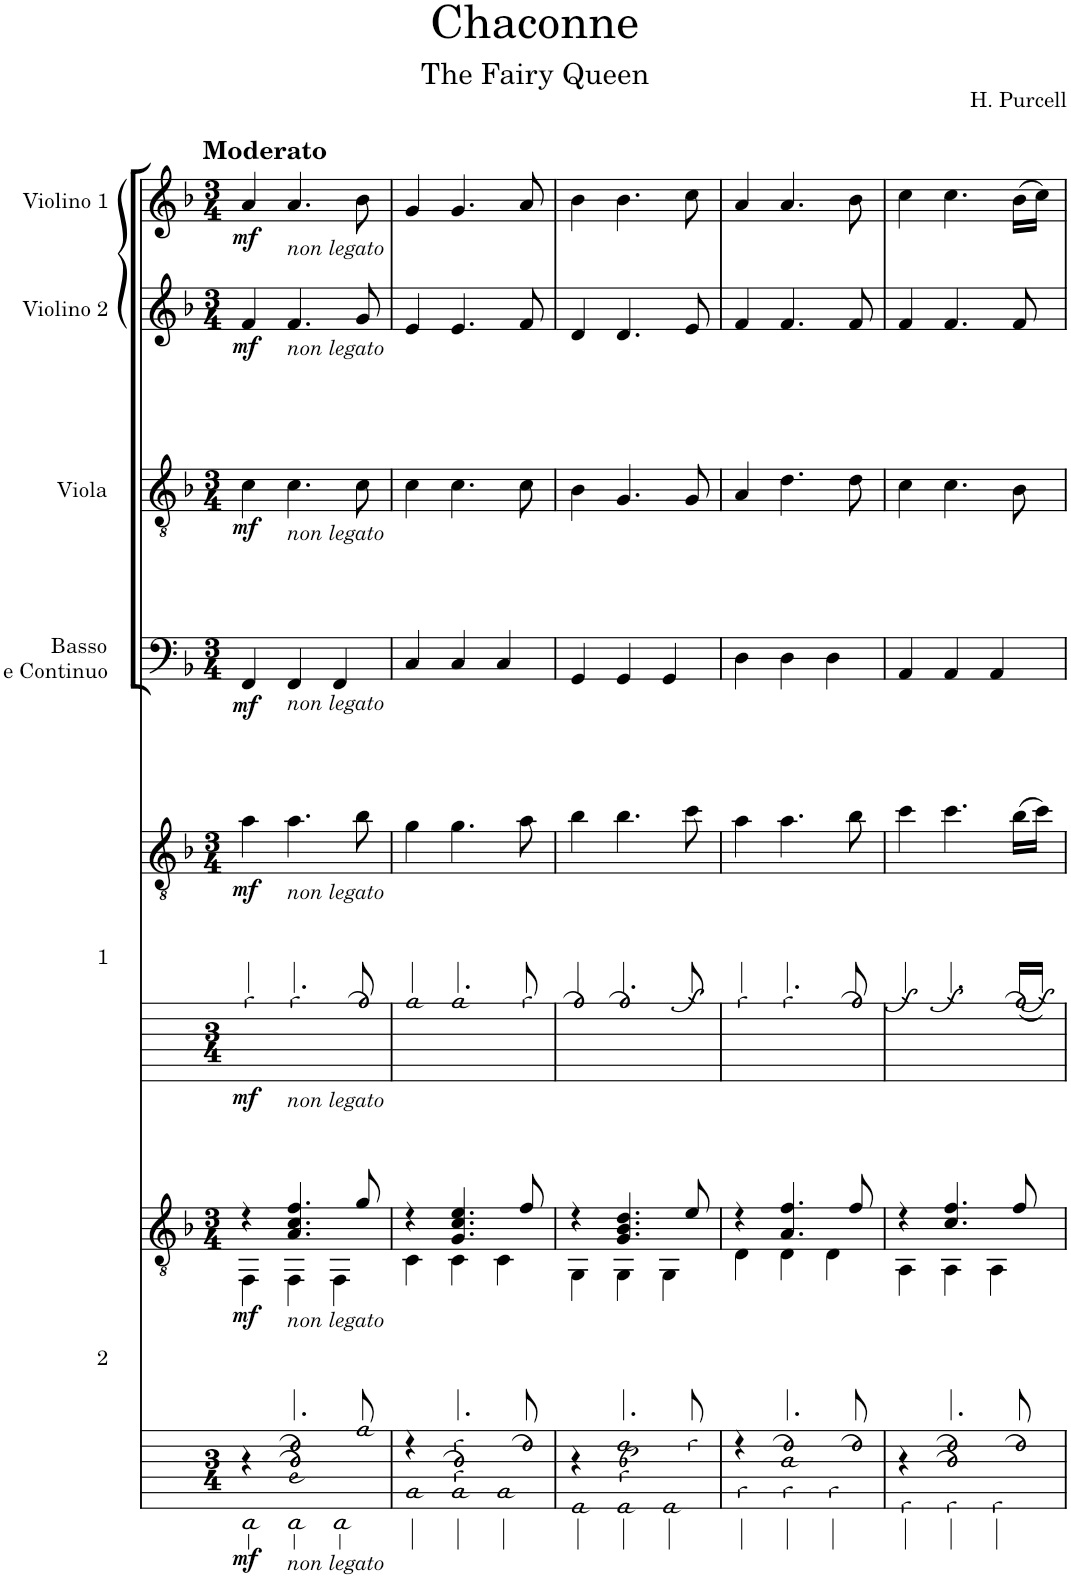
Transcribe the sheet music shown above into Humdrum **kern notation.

**kern	**kern	**dynam	**kern	**kern	**dynam	**kern	**dynam	**kern	**dynam	**kern	**dynam	**kern	**dynam
*part6	*part6	*part6	*part5	*part5	*part5	*part4	*part4	*part3	*part3	*part2	*part2	*part1	*part1
*staff8	*staff7	*staff7/8	*staff6	*staff5	*staff5/6	*staff4	*staff4	*staff3	*staff3	*staff2	*staff2	*staff1	*staff1
*I"2	*	*	*I"1	*	*	*I"Basso  e Continuo	*	*I"Viola	*	*I"Violino 2	*	*I"Violino 1	*
*	*	*	*	*	*	*	*	*I'Vla	*	*I'Vln	*	*I'Vln	*
*stria6	*	*	*stria6	*	*	*	*	*	*	*	*	*	*
*	*clefGv2	*	*	*clefGv2	*	*clefF4	*	*clefGv2	*	*clefG2	*	*clefG2	*
*k[b-]	*k[b-]	*	*k[b-]	*k[b-]	*	*k[b-]	*	*k[b-]	*	*k[b-]	*	*k[b-]	*
*M3/4	*M3/4	*	*M3/4	*M3/4	*	*M3/4	*	*M3/4	*	*M3/4	*	*M3/4	*
=1	=1	=1	=1	=1	=1	=1	=1	=1	=1	=1	=1	=1	=1
*^	*^	*	*	*	*	*	*	*	*	*	*	*	*
!	!	!	!	!	!	!	!	!	!	!	!	!	!	!LO:TX:a:B:t=Moderato	!
!	!	!	!	!LO:DY:b=2	!	!	!	!	!	!	!	!	!	!	!
!	!	!	!	!LO:DY:n=1:b	!	!	!LO:DY:b=2	!	!	!	!	!	!	!	!
!	!	!	!	!	!	!	!LO:DY:n=1:b	!	!LO:DY:b	!	!LO:DY:b	!	!LO:DY:b	!	!LO:DY:b
4r	4FF\	4r	4FF\	mf mf	4a/	4a\	mf mf	4FF/	mf	4c\	mf	4f/	mf	4a/	mf
!	!	!	!	!	!	!	!	!	!	!	!	!	!	!LO:TX:b:i:t=non legato	!
!	!	!	!	!	!	!	!	!	!	!	!	!LO:TX:b:i:t=non legato	!	!	!
!	!	!	!	!	!	!	!	!	!	!LO:TX:b:i:t=non legato	!	!	!	!	!
!	!	!	!	!	!	!	!	!LO:TX:b:i:t=non legato	!	!	!	!	!	!	!
!	!	!	!	!	!	!LO:TX:b:i:t=non legato	!	!	!	!	!	!	!	!	!
!	!	!	!	!	!LO:TX:b:i:t=non legato	!	!	!	!	!	!	!	!	!	!
!	!	!LO:TX:b:i:t=non legato	!	!	!	!	!	!	!	!	!	!	!	!	!
!LO:TX:b:i:t=non legato	!	!	!	!	!	!	!	!	!	!	!	!	!	!	!
4.A/ 4.c/ 4.f/	4FF\	4.A/ 4.c/ 4.f/	4FF\	.	4.a/	4.a\	.	4FF/	.	4.c\	.	4.f/	.	4.a/	.
.	4FF\	.	4FF\	.	.	.	.	4FF/	.	.	.	.	.	.	.
8g/	.	8g/	.	.	8b-/	8b-\	.	.	.	8c\	.	8g/	.	8b-\	.
=2	=2	=2	=2	=2	=2	=2	=2	=2	=2	=2	=2	=2	=2	=2	=2
4r	4C\	4r	4C\	.	4g/	4g\	.	4C/	.	4c\	.	4e/	.	4g/	.
4.G/ 4.c/ 4.e/	4C\	4.G/ 4.c/ 4.e/	4C\	.	4.g/	4.g\	.	4C/	.	4.c\	.	4.e/	.	4.g/	.
.	4C\	.	4C\	.	.	.	.	4C/	.	.	.	.	.	.	.
8f/	.	8f/	.	.	8a/	8a\	.	.	.	8c\	.	8f/	.	8a/	.
=3	=3	=3	=3	=3	=3	=3	=3	=3	=3	=3	=3	=3	=3	=3	=3
4r	4GG\	4r	4GG\	.	4b-/	4b-\	.	4GG/	.	4B-\	.	4d/	.	4b-\	.
4.G/ 4.B-/ 4.d/	4GG\	4.G/ 4.B-/ 4.d/	4GG\	.	4.b-/	4.b-\	.	4GG/	.	4.G/	.	4.d/	.	4.b-\	.
.	4GG\	.	4GG\	.	.	.	.	4GG/	.	.	.	.	.	.	.
8e/	.	8e/	.	.	8cc/	8cc\	.	.	.	8G/	.	8e/	.	8cc\	.
=4	=4	=4	=4	=4	=4	=4	=4	=4	=4	=4	=4	=4	=4	=4	=4
4r	4D\	4r	4D\	.	4a/	4a\	.	4D\	.	4A/	.	4f/	.	4a/	.
4.A/ 4.f/	4D\	4.A/ 4.f/	4D\	.	4.a/	4.a\	.	4D\	.	4.d\	.	4.f/	.	4.a/	.
.	4D\	.	4D\	.	.	.	.	4D\	.	.	.	.	.	.	.
8f/	.	8f/	.	.	8b-/	8b-\	.	.	.	8d\	.	8f/	.	8b-\	.
=5	=5	=5	=5	=5	=5	=5	=5	=5	=5	=5	=5	=5	=5	=5	=5
4r	4AA\	4r	4AA\	.	4cc/	4cc\	.	4AA/	.	4c\	.	4f/	.	4cc\	.
4.c/ 4.f/	4AA\	4.c/ 4.f/	4AA\	.	4.cc/	4.cc\	.	4AA/	.	4.c\	.	4.f/	.	4.cc\	.
.	4AA\	.	4AA\	.	.	.	.	4AA/	.	.	.	.	.	.	.
8f/	.	8f/	.	.	16b-/LL	(16b-\LL	.	.	.	8B-\	.	8f/	.	(16b-\LL	.
.	.	.	.	.	16cc/JJ	16cc\JJ)	.	.	.	.	.	.	.	16cc\JJ)	.
*v	*v	*	*	*	*	*	*	*	*	*	*	*	*	*	*
*	*v	*v	*	*	*	*	*	*	*	*	*	*	*	*
=	=	=	=	=	=	=	=	=	=	=	=	=	=
*-	*-	*-	*-	*-	*-	*-	*-	*-	*-	*-	*-	*-	*-
